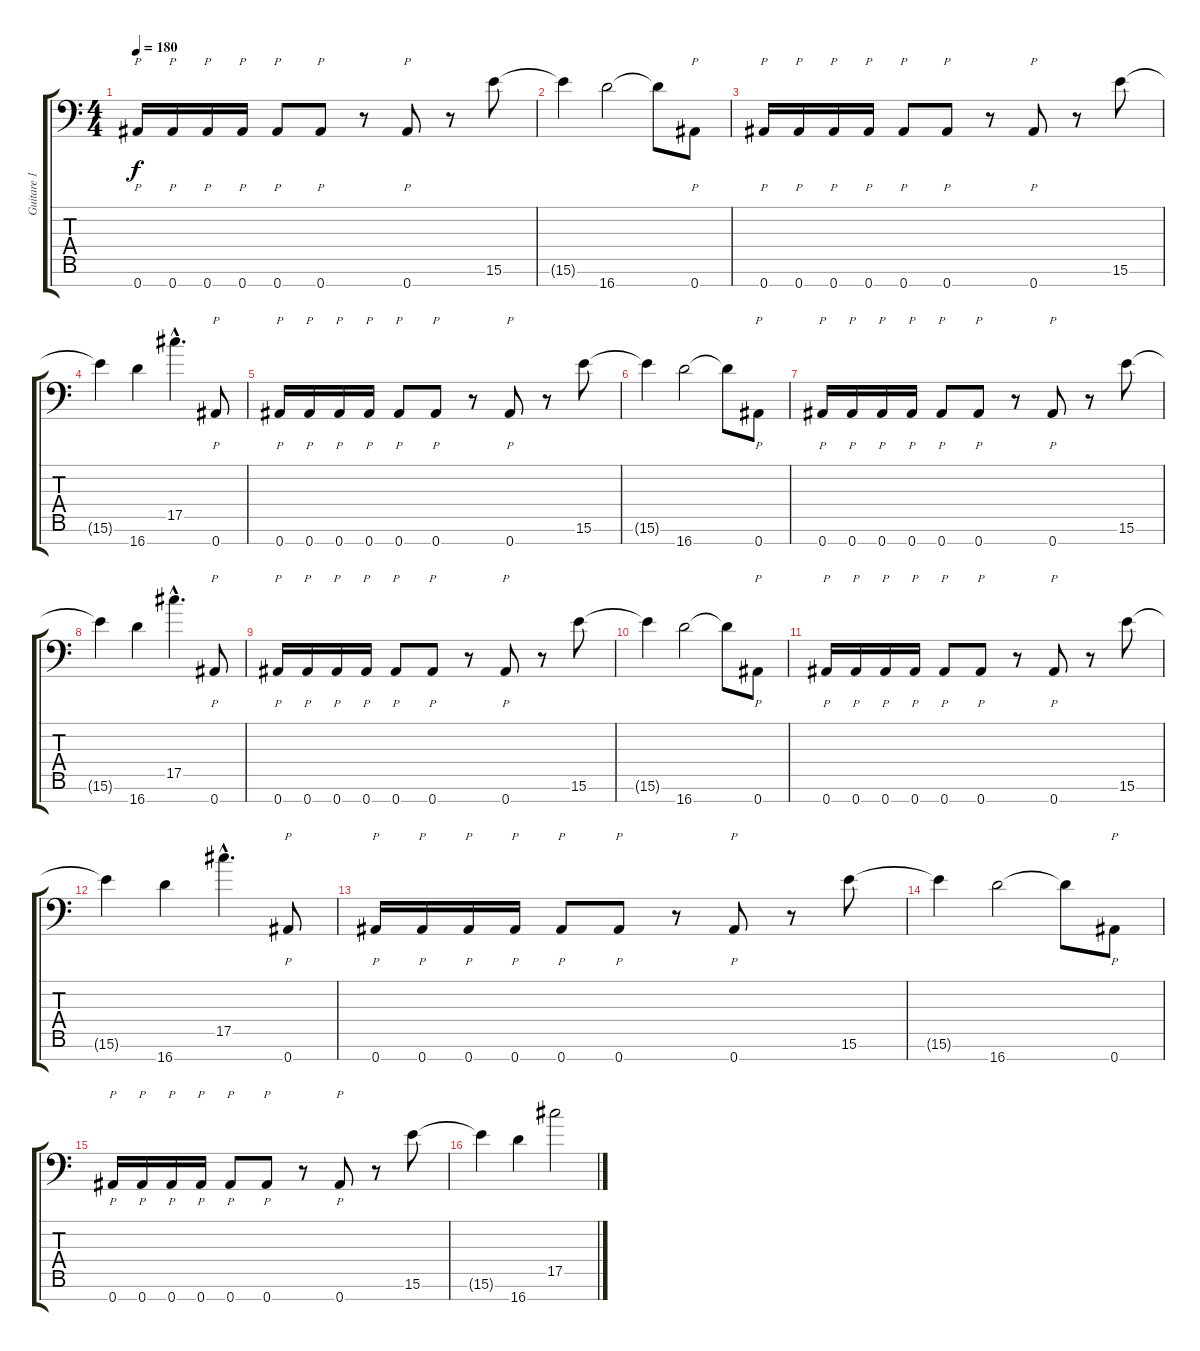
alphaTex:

\track ("Guitare 1" "Guitare 1") {instrument distortionguitar}
\staff {score tabs}
\tuning (Eb4 Bb3 Gb3 Db3 Ab2 Db2 Bb1) {hide}
\ts (4 4)
\tempo 180
\clef f4
\ks c
0.7.16{p dy f} 0.7.16{p} 0.7.16{p} 0.7.16{p} 0.7.8{p} 0.7.8{p} r.8 0.7.8{p} r.8 15.6.8 |
15.6{t}.4 16.7.2 16.7{t}.8 0.7.8{p} |
0.7.16{p} 0.7.16{p} 0.7.16{p} 0.7.16{p} 0.7.8{p} 0.7.8{p} r.8 0.7.8{p} r.8 15.6.8 |
15.6{t}.4 16.7.4 17.5{hac}.4{d} 0.7.8{p} |
0.7.16{p} 0.7.16{p} 0.7.16{p} 0.7.16{p} 0.7.8{p} 0.7.8{p} r.8 0.7.8{p} r.8 15.6.8 |
15.6{t}.4 16.7.2 16.7{t}.8 0.7.8{p} |
0.7.16{p} 0.7.16{p} 0.7.16{p} 0.7.16{p} 0.7.8{p} 0.7.8{p} r.8 0.7.8{p} r.8 15.6.8 |
15.6{t}.4 16.7.4 17.5{hac}.4{d} 0.7.8{p} |
0.7.16{p} 0.7.16{p} 0.7.16{p} 0.7.16{p} 0.7.8{p} 0.7.8{p} r.8 0.7.8{p} r.8 15.6.8 |
15.6{t}.4 16.7.2 16.7{t}.8 0.7.8{p} |
0.7.16{p} 0.7.16{p} 0.7.16{p} 0.7.16{p} 0.7.8{p} 0.7.8{p} r.8 0.7.8{p} r.8 15.6.8 |
15.6{t}.4 16.7.4 17.5{hac}.4{d} 0.7.8{p} |
0.7.16{p} 0.7.16{p} 0.7.16{p} 0.7.16{p} 0.7.8{p} 0.7.8{p} r.8 0.7.8{p} r.8 15.6.8 |
15.6{t}.4 16.7.2 16.7{t}.8 0.7.8{p} |
0.7.16{p} 0.7.16{p} 0.7.16{p} 0.7.16{p} 0.7.8{p} 0.7.8{p} r.8 0.7.8{p} r.8 15.6.8 |
15.6{t}.4 16.7.4 17.5.2
